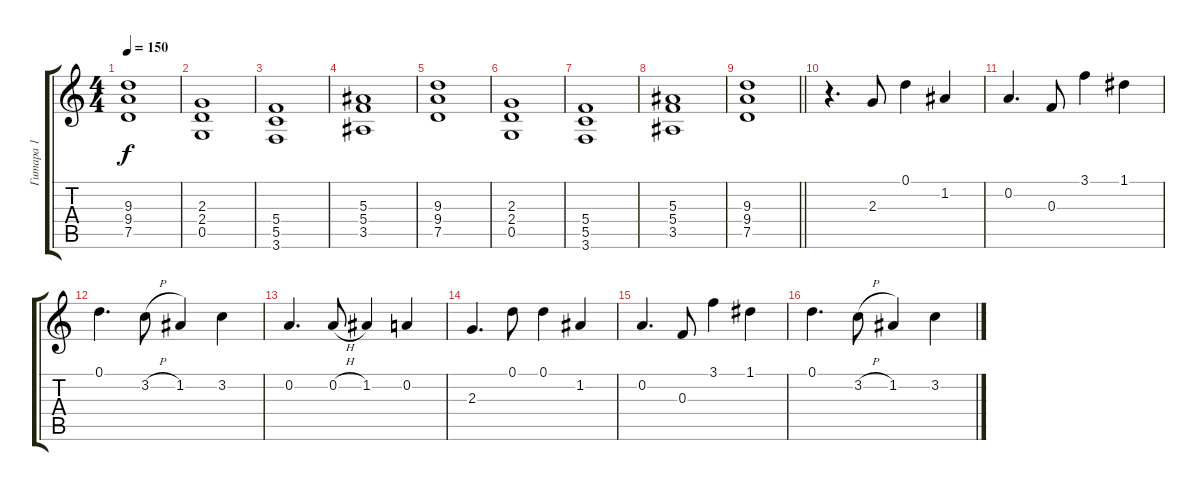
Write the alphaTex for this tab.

\track ("Гитара 1" "Гитара 1") {instrument distortionguitar}
\staff {score tabs}
\tuning (D4 A3 F3 C3 G2 D2) {hide}
\ts (4 4)
\tempo 150
\clef g2
\ks c
(9.3 9.4 7.5).1{dy f} |
(2.3 2.4 0.5).1 |
(5.4 5.5 3.6).1 |
(5.3 5.4 3.5).1 |
(9.3 9.4 7.5).1 |
(2.3 2.4 0.5).1 |
(5.4 5.5 3.6).1 |
(5.3 5.4 3.5).1 |
\barLineRight lightlight
(9.3 9.4 7.5).1 |
r.4{d} 2.3.8 0.1.4 1.2.4 |
0.2.4{d} 0.3.8 3.1.4 1.1.4 |
0.1.4{d} 3.2{h}.8 1.2.4 3.2.4 |
0.2.4{d} 0.2{h}.8 1.2.4 0.2.4 |
2.3.4{d} 0.1.8 0.1.4 1.2.4 |
0.2.4{d} 0.3.8 3.1.4 1.1.4 |
0.1.4{d} 3.2{h}.8 1.2.4 3.2.4
